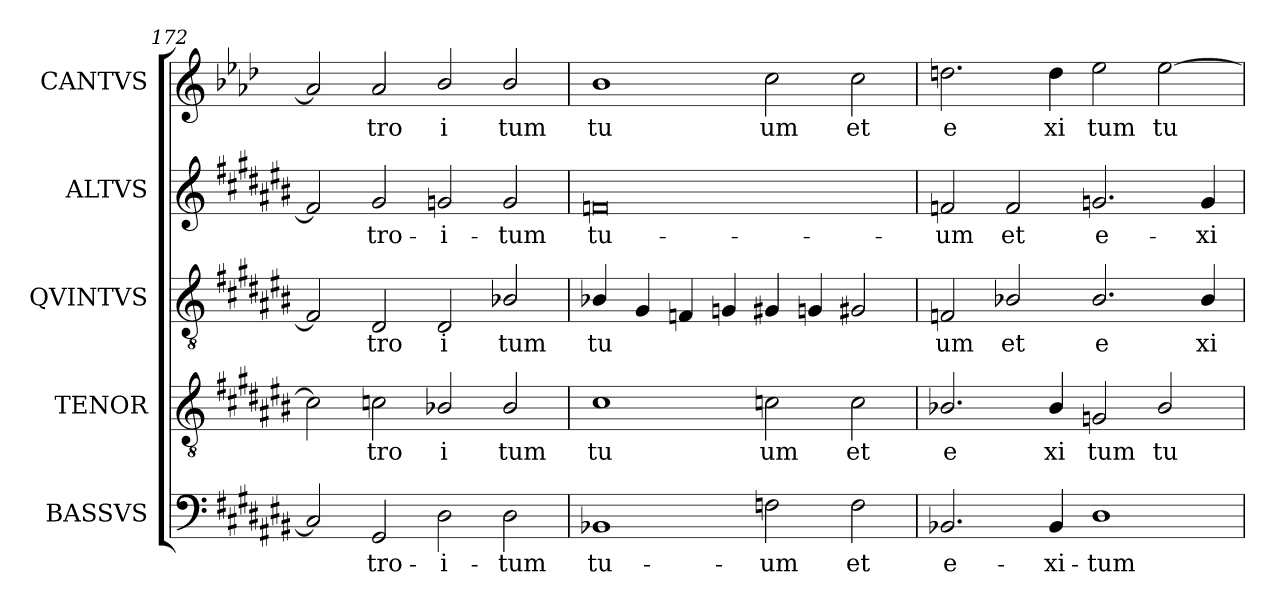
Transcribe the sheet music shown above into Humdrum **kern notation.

**kern	**text	**kern	**text	**kern	**text	**kern	**text	**kern	**text
*part5	*part5	*part4	*part4	*part3	*part3	*part2	*part2	*part1	*part1
*staff5	*staff5	*staff4	*staff4	*staff3	*staff3	*staff2	*staff2	*staff1	*staff1
*I"BASSVS	*	*I"TENOR	*	*I"QVINTVS	*	*I"ALTVS	*	*I"CANTVS	*
*clefF4	*	*clefGv2	*	*clefGv2	*	*clefG2	*	*clefG2	*
*ITrd-3c-5	*	*ITrd-3c-5	*	*ITrd-3c-5	*	*ITrd-3c-5	*	*	*
*k[f#c#g#d#a#e#b#]	*	*k[f#c#g#d#a#e#b#]	*	*k[f#c#g#d#a#e#b#]	*	*k[f#c#g#d#a#e#b#]	*	*k[b-e-a-d-]	*
*C#:	*	*C#:	*	*C#:	*	*C#:	*	*A-:	*
=172	=172	=172	=172	=172	=172	=172	=172	=172	=172
!	!LO:LY:b:cj	!	!LO:LY:b:cj	!	!LO:LY:b:cj	!	!LO:LY:b:cj	!	!LO:LY:b:cj
2F#/]	--	2f#\]	.	2B-/]	.	2b-/]	--	2a-/]	.
!	!LO:LY:b:cj	!	!LO:LY:b:cj	!	!LO:LY:b:cj	!	!LO:LY:b:cj	!	!LO:LY:b:cj
2C#/	-tro-	2f\	tro	2G#/	tro	2cc#/	-tro-	2a-/	tro
!	!LO:LY:b:cj	!	!LO:LY:b:cj	!	!LO:LY:b:cj	!	!LO:LY:b:cj	!	!LO:LY:b:cj
2G#\	-i-	2e-/	i	2G#/	i	2cc/	-i-	2b-/	i
!	!LO:LY:b:cj	!	!LO:LY:b:cj	!	!LO:LY:b:cj	!	!LO:LY:b:cj	!	!LO:LY:b:cj
2G#\	-tum	2e-/	tum	2e-/	tum	2cc/	-tum	2b-/	tum
=173	=173	=173	=173	=173	=173	=173	=173	=173	=173
!	!LO:LY:b:cj	!	!LO:LY:b:cj	!	!LO:LY:b:cj	!	!LO:LY:b:cj	!	!LO:LY:b:cj
1E-	tu-	1f#	tu	4e-/	tu	0b-	tu-	1b-	tu
!	!	!	!	!	!LO:LY:b:cj	!	!	!	!
.	.	.	.	4c#/	.	.	.	.	.
!	!	!	!	!	!LO:LY:b:cj	!	!	!	!
.	.	.	.	4B-/	.	.	.	.	.
!	!	!	!	!	!LO:LY:b:cj	!	!	!	!
.	.	.	.	4c/	.	.	.	.	.
!	!LO:LY:b:cj	!	!LO:LY:b:cj	!	!LO:LY:b:cj	!	!	!	!LO:LY:b:cj
2B-\	-um	2f\	um	4c#/	.	.	.	2cc\	um
!	!	!	!	!	!LO:LY:b:cj	!	!	!	!
.	.	.	.	4c/	.	.	.	.	.
!	!LO:LY:b:cj	!	!LO:LY:b:cj	!	!LO:LY:b:cj	!	!	!	!LO:LY:b:cj
2B-\	et	2f\	et	2c#/	.	.	.	2cc\	et
=174	=174	=174	=174	=174	=174	=174	=174	=174	=174
!	!LO:LY:b:cj	!	!LO:LY:b:cj	!	!LO:LY:b:cj	!	!LO:LY:b:cj	!	!LO:LY:b:cj
2.E-/	e-	2.e-/	e	2B-/	um	2b-/	-um	2.ddn\	e
!	!	!	!	!	!LO:LY:b:cj	!	!LO:LY:b:cj	!	!
.	.	.	.	2e-/	et	2b-/	et	.	.
!	!LO:LY:b:cj	!	!LO:LY:b:cj	!	!	!	!	!	!LO:LY:b:cj
4E-/	-xi-	4e-/	xi	.	.	.	.	4dd\	xi
!	!LO:LY:b:cj	!	!LO:LY:b:cj	!	!LO:LY:b:cj	!	!LO:LY:b:cj	!	!LO:LY:b:cj
1G#	-tum	2c/	tum	2.e-/	e	2.cc/	e-	2ee-\	tum
!	!	!	!LO:LY:b:cj	!	!	!	!	!	!LO:LY:b:cj
.	.	2e-/	tu	.	.	.	.	[<2ee-\	tu
!	!	!	!	!	!LO:LY:b:cj	!	!LO:LY:b:cj	!	!
.	.	.	.	4e-/	xi	4cc/	-xi-	.	.
=	=	=	=	=	=	=	=	=	=
*-	*-	*-	*-	*-	*-	*-	*-	*-	*-
